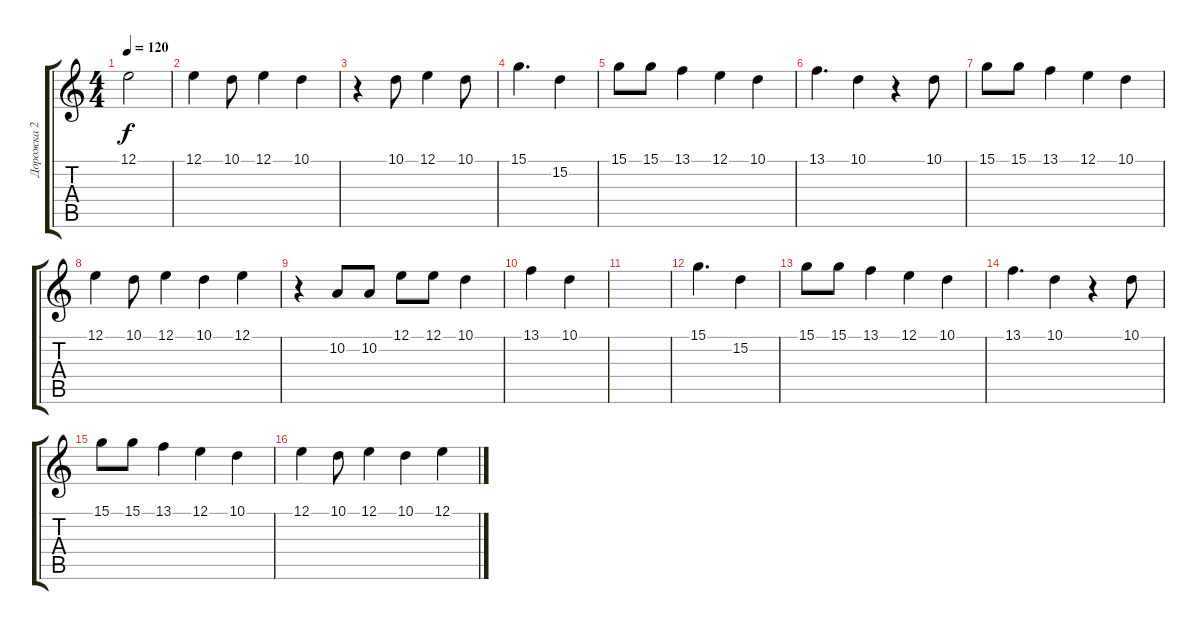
\track ("Дорожка 2" "Дорожка 2") {instrument lead3calliope}
\staff {score tabs}
\tuning (E4 B3 G3 D3 A2 E2) {hide}
\ts (4 4)
\tempo 120
\clef g2
\ks c
12.1.2{dy f} |
12.1.4 10.1.8 12.1.4 10.1.4 |
r.4 10.1.8 12.1.4 10.1.8 |
15.1.4{d} 15.2.4 |
15.1.8 15.1.8 13.1.4 12.1.4 10.1.4 |
13.1.4{d} 10.1.4 r.4 10.1.8 |
15.1.8 15.1.8 13.1.4 12.1.4 10.1.4 |
12.1.4 10.1.8 12.1.4 10.1.4 12.1.4 |
r.4 10.2.8 10.2.8 12.1.8 12.1.8 10.1.4 |
13.1.4 10.1.4 |
|
15.1.4{d} 15.2.4 |
15.1.8 15.1.8 13.1.4 12.1.4 10.1.4 |
13.1.4{d} 10.1.4 r.4 10.1.8 |
15.1.8 15.1.8 13.1.4 12.1.4 10.1.4 |
12.1.4 10.1.8 12.1.4 10.1.4 12.1.4
